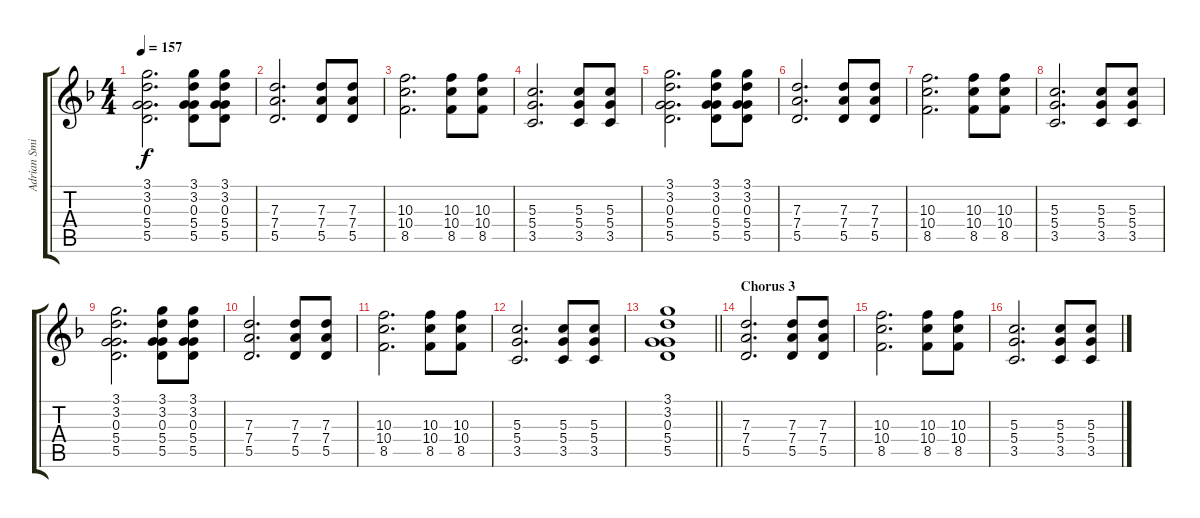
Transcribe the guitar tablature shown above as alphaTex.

\track ("Adrian Smith" "Adrian Smi") {instrument overdrivenguitar}
\staff {score tabs}
\tuning (E4 B3 G3 D3 A2 E2) {hide}
\ts (4 4)
\tempo 157
\clef g2
\ks f
(3.1 3.2 0.3 5.4 5.5).2{d dy f} (3.1 3.2 0.3 5.4 5.5).8 (3.1 3.2 0.3 5.4 5.5).8 |
(7.3 7.4 5.5).2{d} (7.3 7.4 5.5).8 (7.3 7.4 5.5).8 |
(10.3 10.4 8.5).2{d} (10.3 10.4 8.5).8 (10.3 10.4 8.5).8 |
(5.3 5.4 3.5).2{d} (5.3 5.4 3.5).8 (5.3 5.4 3.5).8 |
(3.1 3.2 0.3 5.4 5.5).2{d} (3.1 3.2 0.3 5.4 5.5).8 (3.1 3.2 0.3 5.4 5.5).8 |
(7.3 7.4 5.5).2{d} (7.3 7.4 5.5).8 (7.3 7.4 5.5).8 |
(10.3 10.4 8.5).2{d} (10.3 10.4 8.5).8 (10.3 10.4 8.5).8 |
(5.3 5.4 3.5).2{d} (5.3 5.4 3.5).8 (5.3 5.4 3.5).8 |
(3.1 3.2 0.3 5.4 5.5).2{d} (3.1 3.2 0.3 5.4 5.5).8 (3.1 3.2 0.3 5.4 5.5).8 |
(7.3 7.4 5.5).2{d} (7.3 7.4 5.5).8 (7.3 7.4 5.5).8 |
(10.3 10.4 8.5).2{d} (10.3 10.4 8.5).8 (10.3 10.4 8.5).8 |
(5.3 5.4 3.5).2{d} (5.3 5.4 3.5).8 (5.3 5.4 3.5).8 |
\barLineRight lightlight
(3.1 3.2 0.3 5.4 5.5).1 |
\section ("" "Chorus 3")
(7.3 7.4 5.5).2{d} (7.3 7.4 5.5).8 (7.3 7.4 5.5).8 |
(10.3 10.4 8.5).2{d} (10.3 10.4 8.5).8 (10.3 10.4 8.5).8 |
(5.3 5.4 3.5).2{d} (5.3 5.4 3.5).8 (5.3 5.4 3.5).8
